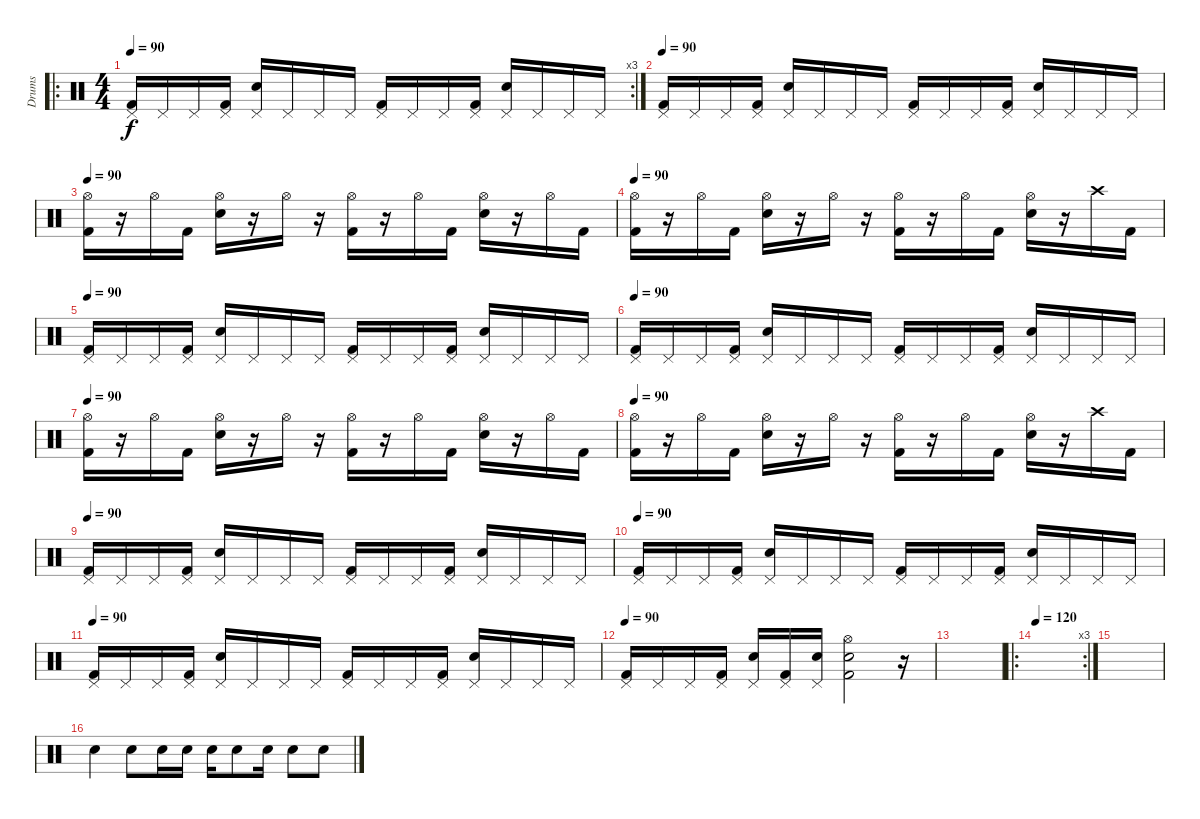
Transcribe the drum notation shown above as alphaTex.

\track ("Drums" "Drums") {instrument percussion}
\staff {score}
\articulation defaults
\ro
\rc 3
\ts (4 4)
\tempo 90
\clef neutral
\ks c
("Pedal Hi-Hat (hit)" "Kick (hit) 2").16{dy f volume 16} "Pedal Hi-Hat (hit)".16 "Pedal Hi-Hat (hit)".16 ("Pedal Hi-Hat (hit)" "Kick (hit) 2").16 ("Pedal Hi-Hat (hit)" "Electric Snare (hit)").16 "Pedal Hi-Hat (hit)".16 "Pedal Hi-Hat (hit)".16 "Pedal Hi-Hat (hit)".16 ("Pedal Hi-Hat (hit)" "Kick (hit) 2").16 "Pedal Hi-Hat (hit)".16 "Pedal Hi-Hat (hit)".16 ("Pedal Hi-Hat (hit)" "Kick (hit) 2").16 ("Pedal Hi-Hat (hit)" "Electric Snare (hit)").16 "Pedal Hi-Hat (hit)".16 "Pedal Hi-Hat (hit)".16 "Pedal Hi-Hat (hit)".16 |
\tempo 90
("Pedal Hi-Hat (hit)" "Kick (hit) 2").16 "Pedal Hi-Hat (hit)".16 "Pedal Hi-Hat (hit)".16 ("Pedal Hi-Hat (hit)" "Kick (hit) 2").16 ("Pedal Hi-Hat (hit)" "Electric Snare (hit)").16 "Pedal Hi-Hat (hit)".16 "Pedal Hi-Hat (hit)".16 "Pedal Hi-Hat (hit)".16 ("Pedal Hi-Hat (hit)" "Kick (hit) 2").16 "Pedal Hi-Hat (hit)".16 "Pedal Hi-Hat (hit)".16 ("Pedal Hi-Hat (hit)" "Kick (hit) 2").16 ("Pedal Hi-Hat (hit)" "Electric Snare (hit)").16 "Pedal Hi-Hat (hit)".16 "Pedal Hi-Hat (hit)".16 "Pedal Hi-Hat (hit)".16 |
\tempo 90
("Hi-Hat (open)" "Kick (hit) 2").16 r.16 "Hi-Hat (open)".16 "Kick (hit) 2".16 ("Hi-Hat (open)" "Electric Snare (hit)").16 r.16 "Hi-Hat (open)".16 r.16 ("Hi-Hat (open)" "Kick (hit) 2").16 r.16 "Hi-Hat (open)".16 "Kick (hit) 2".16 ("Hi-Hat (open)" "Electric Snare (hit)").16 r.16 "Hi-Hat (open)".16 "Kick (hit) 2".16 |
\tempo 90
("Hi-Hat (open)" "Kick (hit) 2").16 r.16 "Hi-Hat (open)".16 "Kick (hit) 2".16 ("Hi-Hat (open)" "Electric Snare (hit)").16 r.16 "Hi-Hat (open)".16 r.16 ("Hi-Hat (open)" "Kick (hit) 2").16 r.16 "Hi-Hat (open)".16 "Kick (hit) 2".16 ("Hi-Hat (open)" "Electric Snare (hit)").16 r.16 "Crash high (hit)".16 "Kick (hit) 2".16 |
\tempo 90
("Pedal Hi-Hat (hit)" "Kick (hit) 2").16{volume 16} "Pedal Hi-Hat (hit)".16 "Pedal Hi-Hat (hit)".16 ("Pedal Hi-Hat (hit)" "Kick (hit) 2").16 ("Pedal Hi-Hat (hit)" "Electric Snare (hit)").16 "Pedal Hi-Hat (hit)".16 "Pedal Hi-Hat (hit)".16 "Pedal Hi-Hat (hit)".16 ("Pedal Hi-Hat (hit)" "Kick (hit) 2").16 "Pedal Hi-Hat (hit)".16 "Pedal Hi-Hat (hit)".16 ("Pedal Hi-Hat (hit)" "Kick (hit) 2").16 ("Pedal Hi-Hat (hit)" "Electric Snare (hit)").16 "Pedal Hi-Hat (hit)".16 "Pedal Hi-Hat (hit)".16 "Pedal Hi-Hat (hit)".16 |
\tempo 90
("Pedal Hi-Hat (hit)" "Kick (hit) 2").16 "Pedal Hi-Hat (hit)".16 "Pedal Hi-Hat (hit)".16 ("Pedal Hi-Hat (hit)" "Kick (hit) 2").16 ("Pedal Hi-Hat (hit)" "Electric Snare (hit)").16 "Pedal Hi-Hat (hit)".16 "Pedal Hi-Hat (hit)".16 "Pedal Hi-Hat (hit)".16 ("Pedal Hi-Hat (hit)" "Kick (hit) 2").16 "Pedal Hi-Hat (hit)".16 "Pedal Hi-Hat (hit)".16 ("Pedal Hi-Hat (hit)" "Kick (hit) 2").16 ("Pedal Hi-Hat (hit)" "Electric Snare (hit)").16 "Pedal Hi-Hat (hit)".16 "Pedal Hi-Hat (hit)".16 "Pedal Hi-Hat (hit)".16 |
\tempo 90
("Hi-Hat (open)" "Kick (hit) 2").16 r.16 "Hi-Hat (open)".16 "Kick (hit) 2".16 ("Hi-Hat (open)" "Electric Snare (hit)").16 r.16 "Hi-Hat (open)".16 r.16 ("Hi-Hat (open)" "Kick (hit) 2").16 r.16 "Hi-Hat (open)".16 "Kick (hit) 2".16 ("Hi-Hat (open)" "Electric Snare (hit)").16 r.16 "Hi-Hat (open)".16 "Kick (hit) 2".16 |
\tempo 90
("Hi-Hat (open)" "Kick (hit) 2").16 r.16 "Hi-Hat (open)".16 "Kick (hit) 2".16 ("Hi-Hat (open)" "Electric Snare (hit)").16 r.16 "Hi-Hat (open)".16 r.16 ("Hi-Hat (open)" "Kick (hit) 2").16 r.16 "Hi-Hat (open)".16 "Kick (hit) 2".16 ("Hi-Hat (open)" "Electric Snare (hit)").16 r.16 "Crash high (hit)".16 "Kick (hit) 2".16 |
\tempo 90
("Pedal Hi-Hat (hit)" "Kick (hit) 2").16{volume 16} "Pedal Hi-Hat (hit)".16 "Pedal Hi-Hat (hit)".16 ("Pedal Hi-Hat (hit)" "Kick (hit) 2").16 ("Pedal Hi-Hat (hit)" "Electric Snare (hit)").16 "Pedal Hi-Hat (hit)".16 "Pedal Hi-Hat (hit)".16 "Pedal Hi-Hat (hit)".16 ("Pedal Hi-Hat (hit)" "Kick (hit) 2").16 "Pedal Hi-Hat (hit)".16 "Pedal Hi-Hat (hit)".16 ("Pedal Hi-Hat (hit)" "Kick (hit) 2").16 ("Pedal Hi-Hat (hit)" "Electric Snare (hit)").16 "Pedal Hi-Hat (hit)".16 "Pedal Hi-Hat (hit)".16 "Pedal Hi-Hat (hit)".16 |
\tempo 90
("Pedal Hi-Hat (hit)" "Kick (hit) 2").16 "Pedal Hi-Hat (hit)".16 "Pedal Hi-Hat (hit)".16 ("Pedal Hi-Hat (hit)" "Kick (hit) 2").16 ("Pedal Hi-Hat (hit)" "Electric Snare (hit)").16 "Pedal Hi-Hat (hit)".16 "Pedal Hi-Hat (hit)".16 "Pedal Hi-Hat (hit)".16 ("Pedal Hi-Hat (hit)" "Kick (hit) 2").16 "Pedal Hi-Hat (hit)".16 "Pedal Hi-Hat (hit)".16 ("Pedal Hi-Hat (hit)" "Kick (hit) 2").16 ("Pedal Hi-Hat (hit)" "Electric Snare (hit)").16 "Pedal Hi-Hat (hit)".16 "Pedal Hi-Hat (hit)".16 "Pedal Hi-Hat (hit)".16 |
\tempo 90
("Pedal Hi-Hat (hit)" "Kick (hit) 2").16 "Pedal Hi-Hat (hit)".16 "Pedal Hi-Hat (hit)".16 ("Pedal Hi-Hat (hit)" "Kick (hit) 2").16 ("Pedal Hi-Hat (hit)" "Electric Snare (hit)").16 "Pedal Hi-Hat (hit)".16 "Pedal Hi-Hat (hit)".16 "Pedal Hi-Hat (hit)".16 ("Pedal Hi-Hat (hit)" "Kick (hit) 2").16 "Pedal Hi-Hat (hit)".16 "Pedal Hi-Hat (hit)".16 ("Pedal Hi-Hat (hit)" "Kick (hit) 2").16 ("Pedal Hi-Hat (hit)" "Electric Snare (hit)").16 "Pedal Hi-Hat (hit)".16 "Pedal Hi-Hat (hit)".16 "Pedal Hi-Hat (hit)".16 |
\tempo 90
("Pedal Hi-Hat (hit)" "Kick (hit) 2").16 "Pedal Hi-Hat (hit)".16 "Pedal Hi-Hat (hit)".16 ("Pedal Hi-Hat (hit)" "Kick (hit) 2").16 ("Pedal Hi-Hat (hit)" "Electric Snare (hit)").16 ("Pedal Hi-Hat (hit)" "Kick (hit) 2").16 ("Pedal Hi-Hat (hit)" "Electric Snare (hit)").16 ("Hi-Hat (open)" "Electric Snare (hit)" "Kick (hit) 2").2 r.16 |
|
\ro
\rc 3
\tempo 120
|
|
"Electric Snare (hit)".4 "Electric Snare (hit)".8 "Electric Snare (hit)".16 "Electric Snare (hit)".16 "Electric Snare (hit)".16 "Electric Snare (hit)".8 "Electric Snare (hit)".16 "Electric Snare (hit)".8 "Electric Snare (hit)".8
